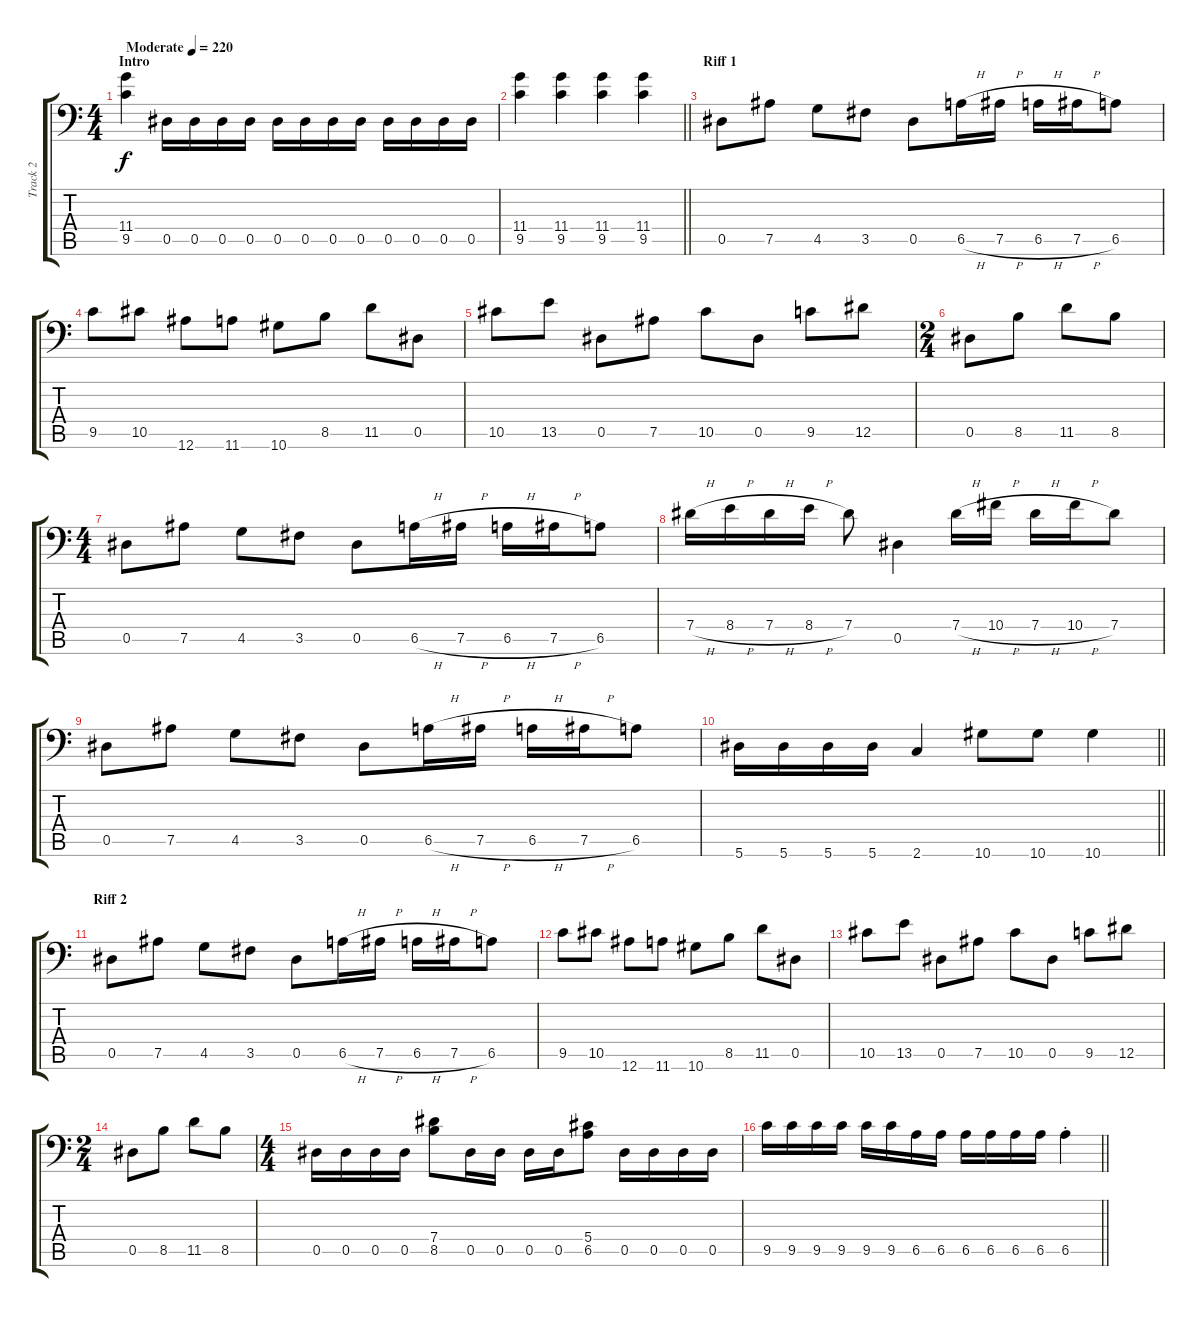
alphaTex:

\track ("Track 2" "Track 2") {instrument distortionguitar}
\staff {score tabs}
\tuning (Bb3 F3 Db3 Ab2 Eb2 Bb1) {hide}
\ts (4 4)
\section ("" "Intro")
\tempo (220 "Moderate")
\clef f4
\ks c
(11.4 9.5).4{dy f instrument distortionguitar} 0.5.16 0.5.16 0.5.16 0.5.16 0.5.16 0.5.16 0.5.16 0.5.16 0.5.16 0.5.16 0.5.16 0.5.16 |
\barLineRight lightlight
(11.4 9.5).4 (11.4 9.5).4 (11.4 9.5).4 (11.4 9.5).4 |
\section ("" "Riff 1")
0.5.8 7.5.8 4.5.8 3.5.8 0.5.8 6.5{h}.16 7.5{h}.16 6.5{h}.16 7.5{h}.16 6.5.8 |
9.5.8 10.5.8 12.6.8 11.6.8 10.6.8 8.5.8 11.5.8 0.5.8 |
10.5.8 13.5.8 0.5.8 7.5.8 10.5.8 0.5.8 9.5.8 12.5.8 |
\ts (2 4)
0.5.8 8.5.8 11.5.8 8.5.8 |
\ts (4 4)
0.5.8 7.5.8 4.5.8 3.5.8 0.5.8 6.5{h}.16 7.5{h}.16 6.5{h}.16 7.5{h}.16 6.5.8 |
7.4{h}.16 8.4{h}.16 7.4{h}.16 8.4{h}.16 7.4.8 0.5.4 7.4{h}.16 10.4{h}.16 7.4{h}.16 10.4{h}.16 7.4.8 |
0.5.8 7.5.8 4.5.8 3.5.8 0.5.8 6.5{h}.16 7.5{h}.16 6.5{h}.16 7.5{h}.16 6.5.8 |
\barLineRight lightlight
5.6.16 5.6.16 5.6.16 5.6.16 2.6.4 10.6.8 10.6.8 10.6.4 |
\section ("" "Riff 2")
0.5.8 7.5.8 4.5.8 3.5.8 0.5.8 6.5{h}.16 7.5{h}.16 6.5{h}.16 7.5{h}.16 6.5.8 |
9.5.8 10.5.8 12.6.8 11.6.8 10.6.8 8.5.8 11.5.8 0.5.8 |
10.5.8 13.5.8 0.5.8 7.5.8 10.5.8 0.5.8 9.5.8 12.5.8 |
\ts (2 4)
0.5.8 8.5.8 11.5.8 8.5.8 |
\ts (4 4)
0.5.16 0.5.16 0.5.16 0.5.16 (7.4 8.5).8 0.5.16 0.5.16 0.5.16 0.5.16 (5.4 6.5).8 0.5.16 0.5.16 0.5.16 0.5.16 |
\barLineRight lightlight
9.5.16 9.5.16 9.5.16 9.5.16 9.5.16 9.5.16 6.5.16 6.5.16 6.5.16 6.5.16 6.5.16 6.5.16 6.5{st}.4
